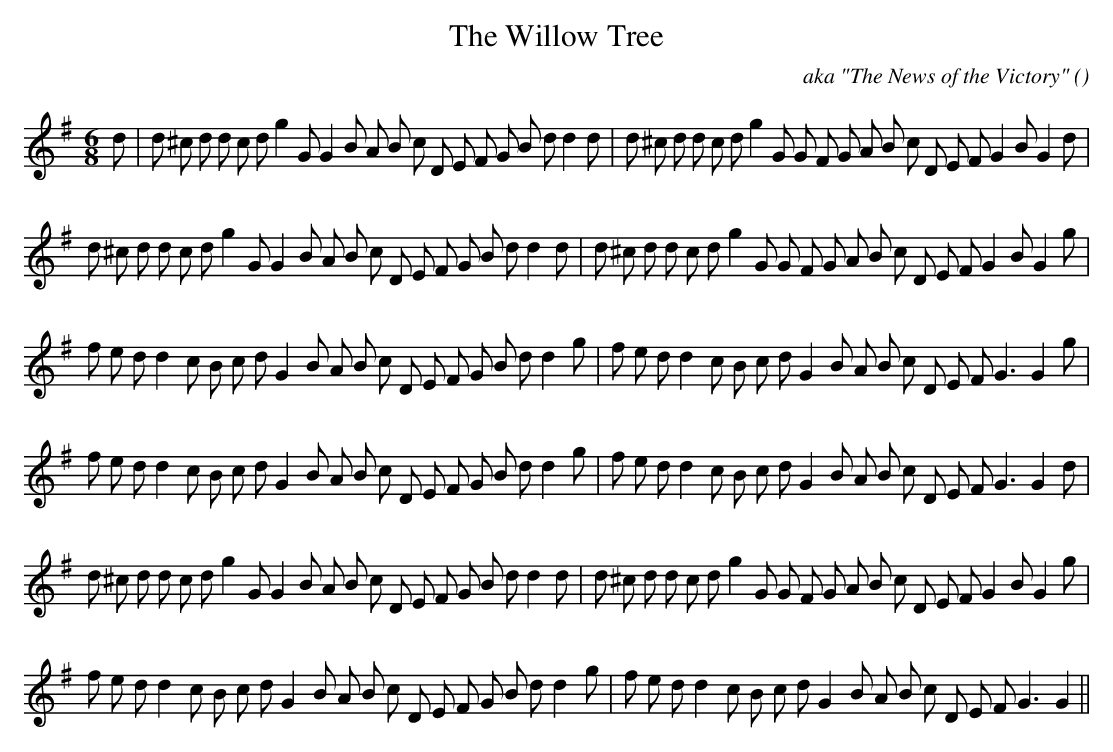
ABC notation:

X:1
T: The Willow Tree
C:aka "The News of the Victory"
O:
M:6/8
K:G
K:G
M:6/8
L:1/16
d2 |d2 ^c2 d2 d2 c2 d2 g4 G2 G4 B2 A2 B2 c2 D2 E2 F2 G2 B2 d2 d4 d2 |d2 ^c2 d2 d2 c2 d2 g4 G2 G2 F2 G2 A2 B2 c2 D2 E2 F2 G4 B2 G4 d2 |
d2 ^c2 d2 d2 c2 d2 g4 G2 G4 B2 A2 B2 c2 D2 E2 F2 G2 B2 d2 d4 d2 |d2 ^c2 d2 d2 c2 d2 g4 G2 G2 F2 G2 A2 B2 c2 D2 E2 F2 G4 B2 G4 g2 |
f2 e2 d2 d4 c2 B2 c2 d2 G4 B2 A2 B2 c2 D2 E2 F2 G2 B2 d2 d4 g2 |f2 e2 d2 d4 c2 B2 c2 d2 G4 B2 A2 B2 c2 D2 E2 F2 G6 G4 g2 |
f2 e2 d2 d4 c2 B2 c2 d2 G4 B2 A2 B2 c2 D2 E2 F2 G2 B2 d2 d4 g2 |f2 e2 d2 d4 c2 B2 c2 d2 G4 B2 A2 B2 c2 D2 E2 F2 G6 G4 d2 |
d2 ^c2 d2 d2 c2 d2 g4 G2 G4 B2 A2 B2 c2 D2 E2 F2 G2 B2 d2 d4 d2 |d2 ^c2 d2 d2 c2 d2 g4 G2 G2 F2 G2 A2 B2 c2 D2 E2 F2 G4 B2 G4 g2 |
f2 e2 d2 d4 c2 B2 c2 d2 G4 B2 A2 B2 c2 D2 E2 F2 G2 B2 d2 d4 g2 |f2 e2 d2 d4 c2 B2 c2 d2 G4 B2 A2 B2 c2 D2 E2 F2 G6 G4 ||
